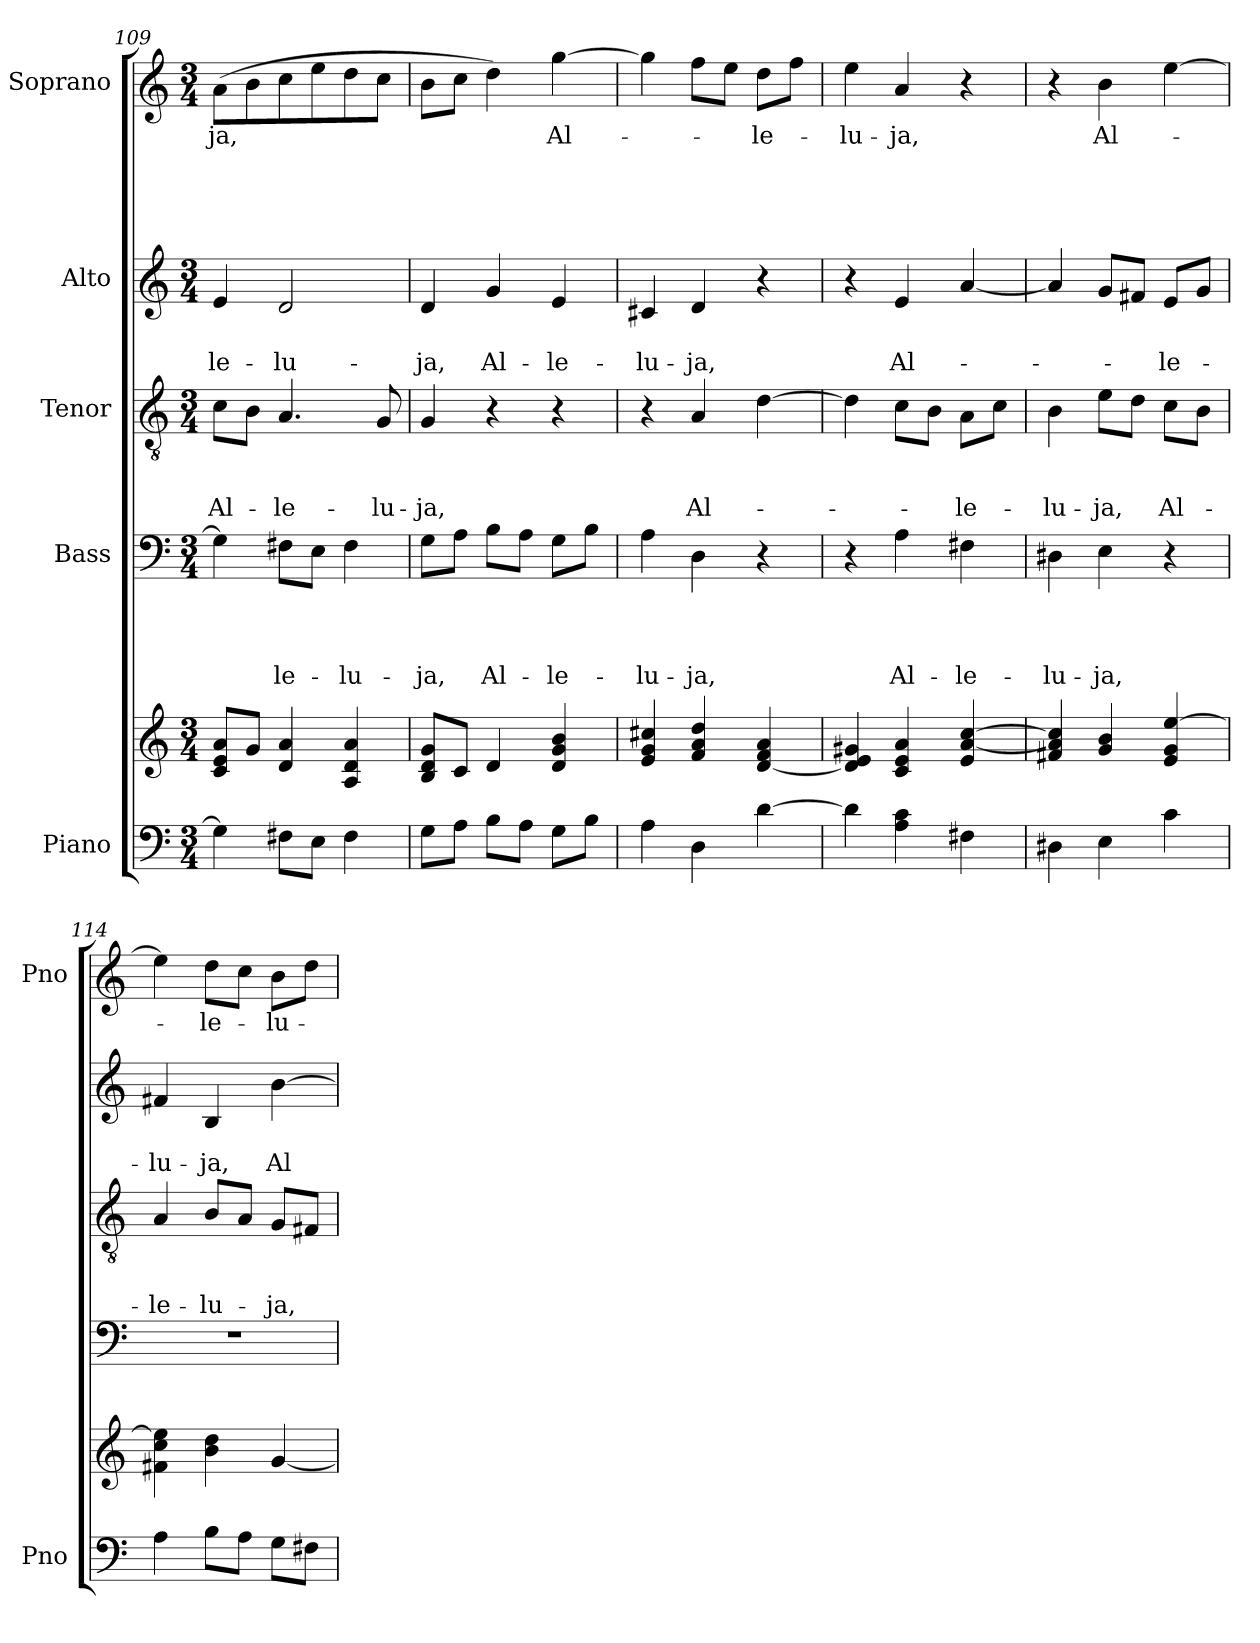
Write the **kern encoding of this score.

**kern	**kern	**kern	**text	**text	**text	**text	**kern	**text	**text	**text	**kern	**text	**text	**kern	**text	**text	**text	**text	**text
*part5	*part5	*part4	*part4	*part4	*part4	*part4	*part3	*part3	*part3	*part3	*part2	*part2	*part2	*part1	*part1	*part1	*part1	*part1	*part1
*staff6	*staff5	*staff4	*staff4	*staff4	*staff4	*staff4	*staff3	*staff3	*staff3	*staff3	*staff2	*staff2	*staff2	*staff1	*staff1	*staff1	*staff1	*staff1	*staff1
*I"Piano	*	*I"Bass	*	*	*	*	*I"Tenor	*	*	*	*I"Alto	*	*	*I"Soprano	*	*	*	*	*
*I'Pno	*	*	*	*	*	*	*	*	*	*	*	*	*	*I'Pno	*	*	*	*	*
*clefF4	*clefG2	*clefF4	*	*	*	*	*clefGv2	*	*	*	*clefG2	*	*	*clefG2	*	*	*	*	*
*k[]	*k[]	*k[]	*	*	*	*	*k[]	*	*	*	*k[]	*	*	*k[]	*	*	*	*	*
*C:	*C:	*C:	*	*	*	*	*C:	*	*	*	*C:	*	*	*C:	*	*	*	*	*
*M3/4	*M3/4	*M3/4	*	*	*	*	*M3/4	*	*	*	*M3/4	*	*	*M3/4	*	*	*	*	*
=109	=109	=109	=109	=109	=109	=109	=109	=109	=109	=109	=109	=109	=109	=109	=109	=109	=109	=109	=109
4G\]	8c/ 8e/ 8a/L	4G\]	.	.	.	.	8c\L	.	.	Al-	4e/	.	-le-	(8a\L	-ja,	.	.	.	.
.	8g/J	.	.	.	.	.	8B\J	.	.	.	.	.	.	8b\	.	.	.	.	.
8F#\L	4d/ 4a/	8F#X\L	.	.	.	-le-	4.A/	.	.	-le-	2d/	.	-lu-	8cc\	.	.	.	.	.
8E\J	.	8E\J	.	.	.	.	.	.	.	.	.	.	.	8ee\	.	.	.	.	.
4F#\	4A/ 4d/ 4a/	4F#\	.	.	.	-lu-	.	.	.	.	.	.	.	8dd\	.	.	.	.	.
.	.	.	.	.	.	.	8G/	.	.	-lu-	.	.	.	8cc\J	.	.	.	.	.
=110	=110	=110	=110	=110	=110	=110	=110	=110	=110	=110	=110	=110	=110	=110	=110	=110	=110	=110	=110
8G\L	8B/ 8d/ 8g/L	8G\L	.	.	.	-ja,	4G/	.	.	-ja,	4d/	.	-ja,	8b\L	.	.	.	.	.
8A\J	8c/J	8A\J	.	.	.	.	.	.	.	.	.	.	.	8cc\J	.	.	.	.	.
8B\L	4d/	8B\L	.	.	.	Al-	4r	.	.	.	4g/	.	Al-	4dd\)	.	.	.	.	.
8A\J	.	8A\J	.	.	.	.	.	.	.	.	.	.	.	.	.	.	.	.	.
8G\L	4d/ 4g/ 4b/	8G\L	.	.	.	-le-	4r	.	.	.	4e/	.	-le-	[4gg\	Al-	.	.	.	.
8B\J	.	8B\J	.	.	.	.	.	.	.	.	.	.	.	.	.	.	.	.	.
!!LO:LB:g=z
=111	=111	=111	=111	=111	=111	=111	=111	=111	=111	=111	=111	=111	=111	=111	=111	=111	=111	=111	=111
4A\	4e/ 4g/ 4cc#/	4A\	.	.	.	-lu-	4r	.	.	.	4c#X/	.	-lu-	4gg\]	.	.	.	.	­
4D\	4f/ 4a/ 4dd/	4D\	.	.	.	-ja,	4A/	.	.	Al-	4d/	.	-ja,	8ff\L	.	.	.	.	­
.	.	.	.	.	.	.	.	.	.	.	.	.	.	8ee\J	.	.	.	.	.
[4d\	[4d/ 4f/ 4a/	4r	.	.	.	.	[4d\	.	.	.	4r	.	.	8dd\L	-le-	.	.	.	.
.	.	.	.	.	.	.	.	.	.	.	.	.	.	8ff\J	.	.	.	.	.
=112	=112	=112	=112	=112	=112	=112	=112	=112	=112	=112	=112	=112	=112	=112	=112	=112	=112	=112	=112
4d\]	4d/] 4e/ 4g#/	4r	.	.	.	.	4d\]	.	.	.	4r	.	.	4ee\	-lu-	.	.	.	.
4A\ 4c\	4c/ 4e/ 4a/	4A\	.	.	.	Al-	8c\L	.	.	.	4e/	.	Al-	4a/	-ja,	.	.	.	.
.	.	.	.	.	.	.	8B\J	.	.	.	.	.	.	.	.	.	.	.	.
4F#\	4e/ [4a/ [4cc/	4F#X\	.	.	.	-le-	8A\L	.	.	-le-	[4a/	.	.	4r	.	.	.	.	.
.	.	.	.	.	.	.	8c\J	.	.	.	.	.	.	.	.	.	.	.	.
=113	=113	=113	=113	=113	=113	=113	=113	=113	=113	=113	=113	=113	=113	=113	=113	=113	=113	=113	=113
4D#\	4f#/ 4a/] 4cc/]	4D#X\	.	.	.	-lu-	4B\	.	.	-lu-	4a/]	.	.	4r	.	.	.	.	.
4E\	4g/ 4b/	4E\	.	.	.	-ja,	8e\L	.	.	-ja,	8g/L	.	.	4b\	Al-	.	.	.	.
.	.	.	.	.	.	.	8d\J	.	.	.	8f#X/J	.	.	.	.	.	.	.	.
4c\	4e/ 4g/ [4ee/	4r	.	.	.	.	8c\L	.	.	Al-	8e/L	.	-le-	[4ee\	.	.	.	.	.
.	.	.	.	.	.	.	8B\J	.	.	.	8g/J	.	.	.	.	.	.	.	.
=114	=114	=114	=114	=114	=114	=114	=114	=114	=114	=114	=114	=114	=114	=114	=114	=114	=114	=114	=114
4A\	4f#\ 4cc\ 4ee\]	2.r	.	.	.	.	4A/	.	.	-le-	4f#X/	.	-lu-	4ee\]	.	.	.	.	.
8B\L	4b\ 4dd\	.	.	.	.	.	8B/L	.	.	-lu-	4B/	.	-ja,	8dd\L	-le-	.	.	.	.
8A\J	.	.	.	.	.	.	8A/J	.	.	.	.	.	.	8cc\J	.	.	.	.	.
8G\L	[4g/	.	.	.	.	.	8G/L	.	.	-ja,	[4b\	.	Al-	8b\L	-lu-	.	.	.	.
8F#\J	.	.	.	.	.	.	8F#X/J	.	.	.	.	.	.	8dd\J	.	.	.	.	.
=	=	=	=	=	=	=	=	=	=	=	=	=	=	=	=	=	=	=	=
*-	*-	*-	*-	*-	*-	*-	*-	*-	*-	*-	*-	*-	*-	*-	*-	*-	*-	*-	*-
